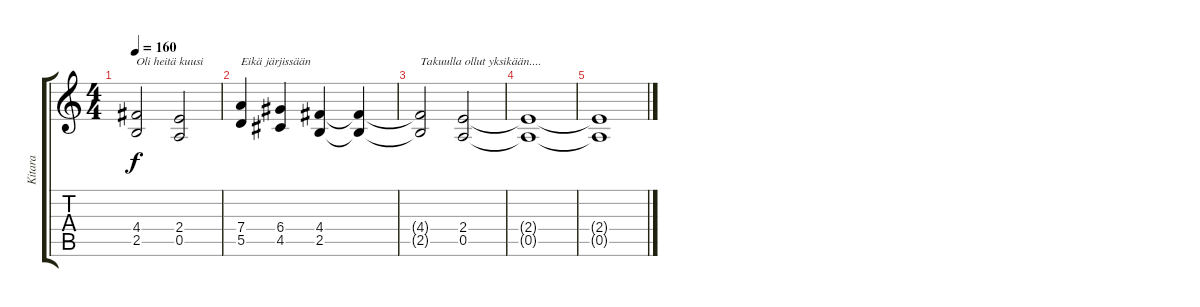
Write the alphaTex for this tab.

\track ("Kitara" "Kitara") {instrument distortionguitar}
\staff {score tabs}
\tuning (E4 B3 G3 D3 A2 E2) {hide}
\ts (4 4)
\tempo 160
\clef g2
\ks c
(4.4{t} 2.5{t}).2{txt "Oli heitä kuusi" dy f} (2.4 0.5).2 |
(7.4 5.5).4{txt "Eikä järjissään"} (6.4 4.5).4 (4.4 2.5).4 (4.4{t} 2.5{t}).4 |
(4.4{t} 2.5{t}).2{txt "Takuulla ollut yksikään...."} (2.4 0.5).2 |
(2.4{t} 0.5{t}).1 |
(2.4{t} 0.5{t}).1
